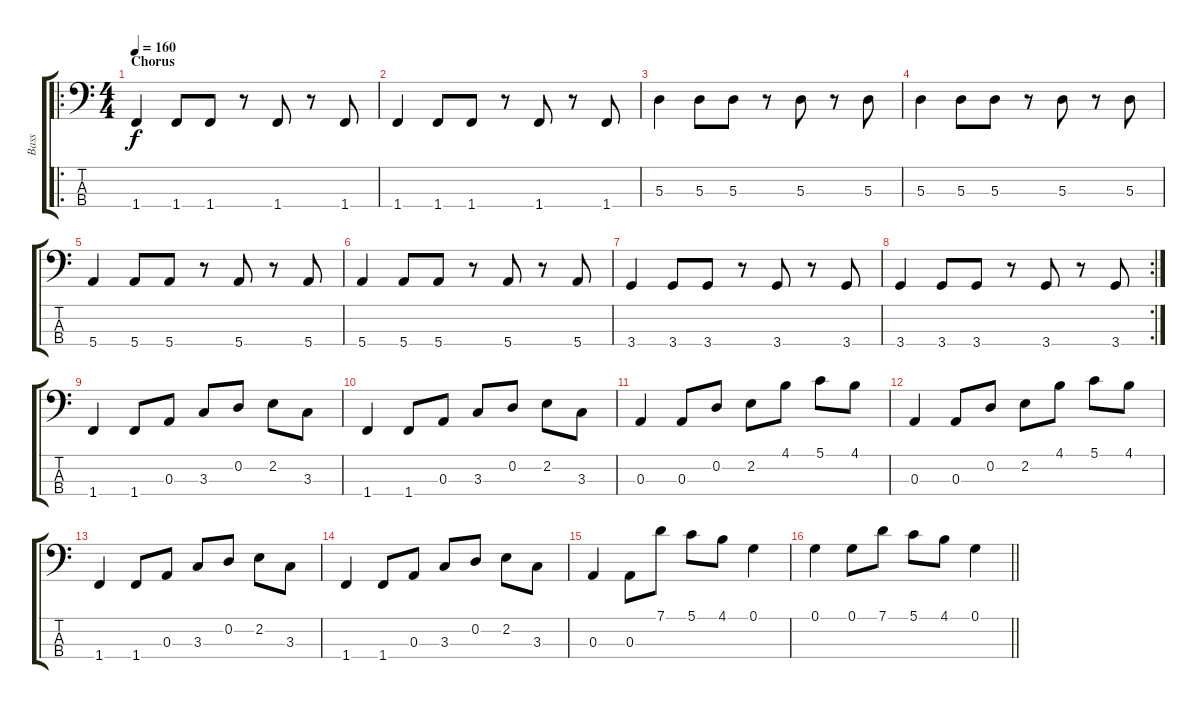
\track ("Bass" "Bass") {instrument electricbassfinger}
\staff {score tabs}
\tuning (G2 D2 A1 E1) {hide}
\ro
\ts (4 4)
\section ("" "Chorus")
\tempo 160
\clef f4
\ks c
1.4.4{dy f} 1.4.8 1.4.8 r.8 1.4.8 r.8 1.4.8 |
1.4.4 1.4.8 1.4.8 r.8 1.4.8 r.8 1.4.8 |
5.3.4 5.3.8 5.3.8 r.8 5.3.8 r.8 5.3.8 |
5.3.4 5.3.8 5.3.8 r.8 5.3.8 r.8 5.3.8 |
5.4.4 5.4.8 5.4.8 r.8 5.4.8 r.8 5.4.8 |
5.4.4 5.4.8 5.4.8 r.8 5.4.8 r.8 5.4.8 |
3.4.4 3.4.8 3.4.8 r.8 3.4.8 r.8 3.4.8 |
\rc 2
3.4.4 3.4.8 3.4.8 r.8 3.4.8 r.8 3.4.8 |
1.4.4 1.4.8 0.3.8 3.3.8 0.2.8 2.2.8 3.3.8 |
1.4.4 1.4.8 0.3.8 3.3.8 0.2.8 2.2.8 3.3.8 |
0.3.4 0.3.8 0.2.8 2.2.8 4.1.8 5.1.8 4.1.8 |
0.3.4 0.3.8 0.2.8 2.2.8 4.1.8 5.1.8 4.1.8 |
1.4.4 1.4.8 0.3.8 3.3.8 0.2.8 2.2.8 3.3.8 |
1.4.4 1.4.8 0.3.8 3.3.8 0.2.8 2.2.8 3.3.8 |
0.3.4 0.3.8 7.1.8 5.1.8 4.1.8 0.1.4 |
\barLineRight lightlight
0.1.4 0.1.8 7.1.8 5.1.8 4.1.8 0.1.4
